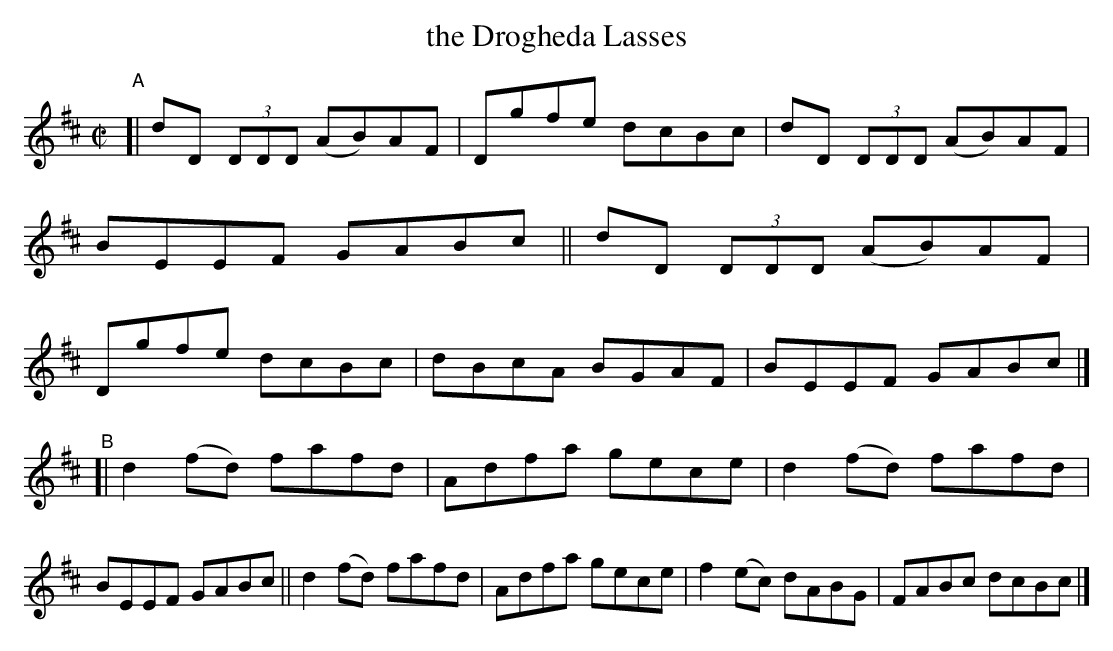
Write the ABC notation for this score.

X:1
T: the Drogheda Lasses
M: C|
L: 1/8
K: D
"^A"\
[| dD (3DDD (AB)AF | Dgfe dcBc | dD (3DDD (AB)AF | BEEF GABc \
|| dD (3DDD (AB)AF | Dgfe dcBc | dBcA BGAF | BEEF GABc |]
"^B"\
[| d2(fd) fafd | Adfa gece | d2(fd) fafd | BEEF GABc \
|| d2(fd) fafd | Adfa gece | f2(ec) dABG | FABc dcBc |]
